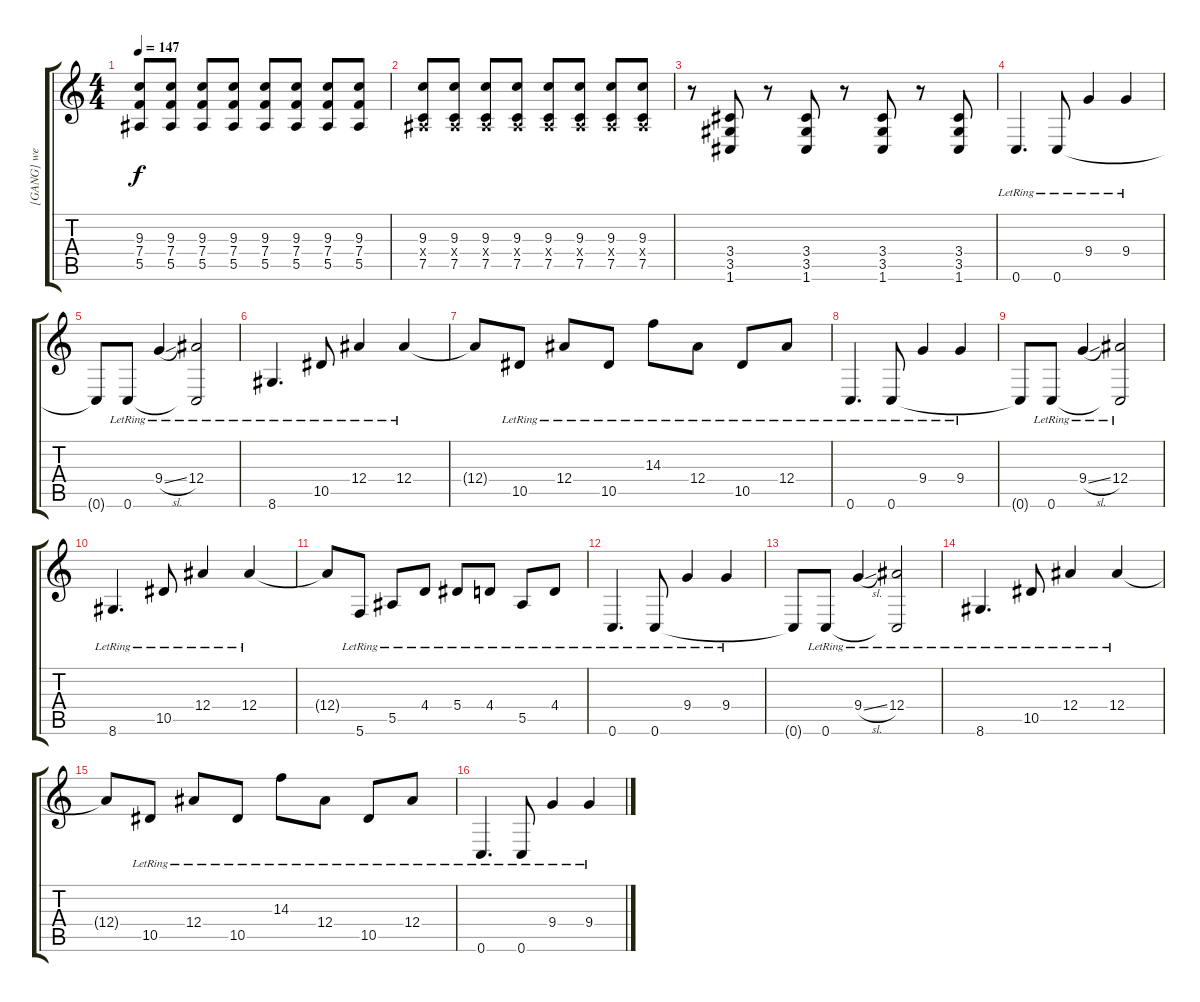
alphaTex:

\track ("[GANG] we miss you!" "[GANG] we ") {instrument overdrivenguitar}
\staff {score tabs}
\tuning (C4 G3 Eb3 Bb2 F2 C2) {hide}
\ts (4 4)
\tempo 147
\clef g2
\ks c
(9.3 7.4 5.5).8{dy f} (9.3 7.4 5.5).8 (9.3 7.4 5.5).8 (9.3 7.4 5.5).8 (9.3 7.4 5.5).8 (9.3 7.4 5.5).8 (9.3 7.4 5.5).8 (9.3 7.4 5.5).8 |
(9.3 0.4{x} 7.5).8 (9.3 0.4{x} 7.5).8 (9.3 0.4{x} 7.5).8 (9.3 0.4{x} 7.5).8 (9.3 0.4{x} 7.5).8 (9.3 0.4{x} 7.5).8 (9.3 0.4{x} 7.5).8 (9.3 0.4{x} 7.5).8 |
r.8 (3.4 3.5 1.6).8 r.8 (3.4 3.5 1.6).8 r.8 (3.4 3.5 1.6).8 r.8 (3.4 3.5 1.6).8 |
0.6{lr}.4{d volume 16 instrument electricguitarjazz} 0.6{lr}.8 9.4{lr}.4 9.4{lr}.4 |
0.6{t}.8 0.6{lr}.8 9.4{sl lr}.4 (12.4{lr} 0.6{t}).2 |
8.6{lr}.4{d} 10.5{lr}.8 12.4{lr}.4 12.4{lr}.4 |
12.4{t}.8 10.5{lr}.8 12.4{lr}.8 10.5{lr}.8 14.3{lr}.8 12.4{lr}.8 10.5{lr}.8 12.4{lr}.8 |
0.6{lr}.4{d} 0.6{lr}.8 9.4{lr}.4 9.4{lr}.4 |
0.6{t}.8 0.6{lr}.8 9.4{sl lr}.4 (12.4{lr} 0.6{t}).2 |
8.6{lr}.4{d} 10.5{lr}.8 12.4{lr}.4 12.4{lr}.4 |
12.4{t}.8 5.6{lr}.8 5.5{lr}.8 4.4{lr}.8 5.4{lr}.8 4.4{lr}.8 5.5{lr}.8 4.4{lr}.8 |
0.6{lr}.4{d} 0.6{lr}.8 9.4{lr}.4 9.4{lr}.4 |
0.6{t}.8 0.6{lr}.8 9.4{sl lr}.4 (12.4{lr} 0.6{t}).2 |
8.6{lr}.4{d} 10.5{lr}.8 12.4{lr}.4 12.4{lr}.4 |
12.4{t}.8 10.5{lr}.8 12.4{lr}.8 10.5{lr}.8 14.3{lr}.8 12.4{lr}.8 10.5{lr}.8 12.4{lr}.8 |
0.6{lr}.4{d} 0.6{lr}.8 9.4{lr}.4 9.4{lr}.4
